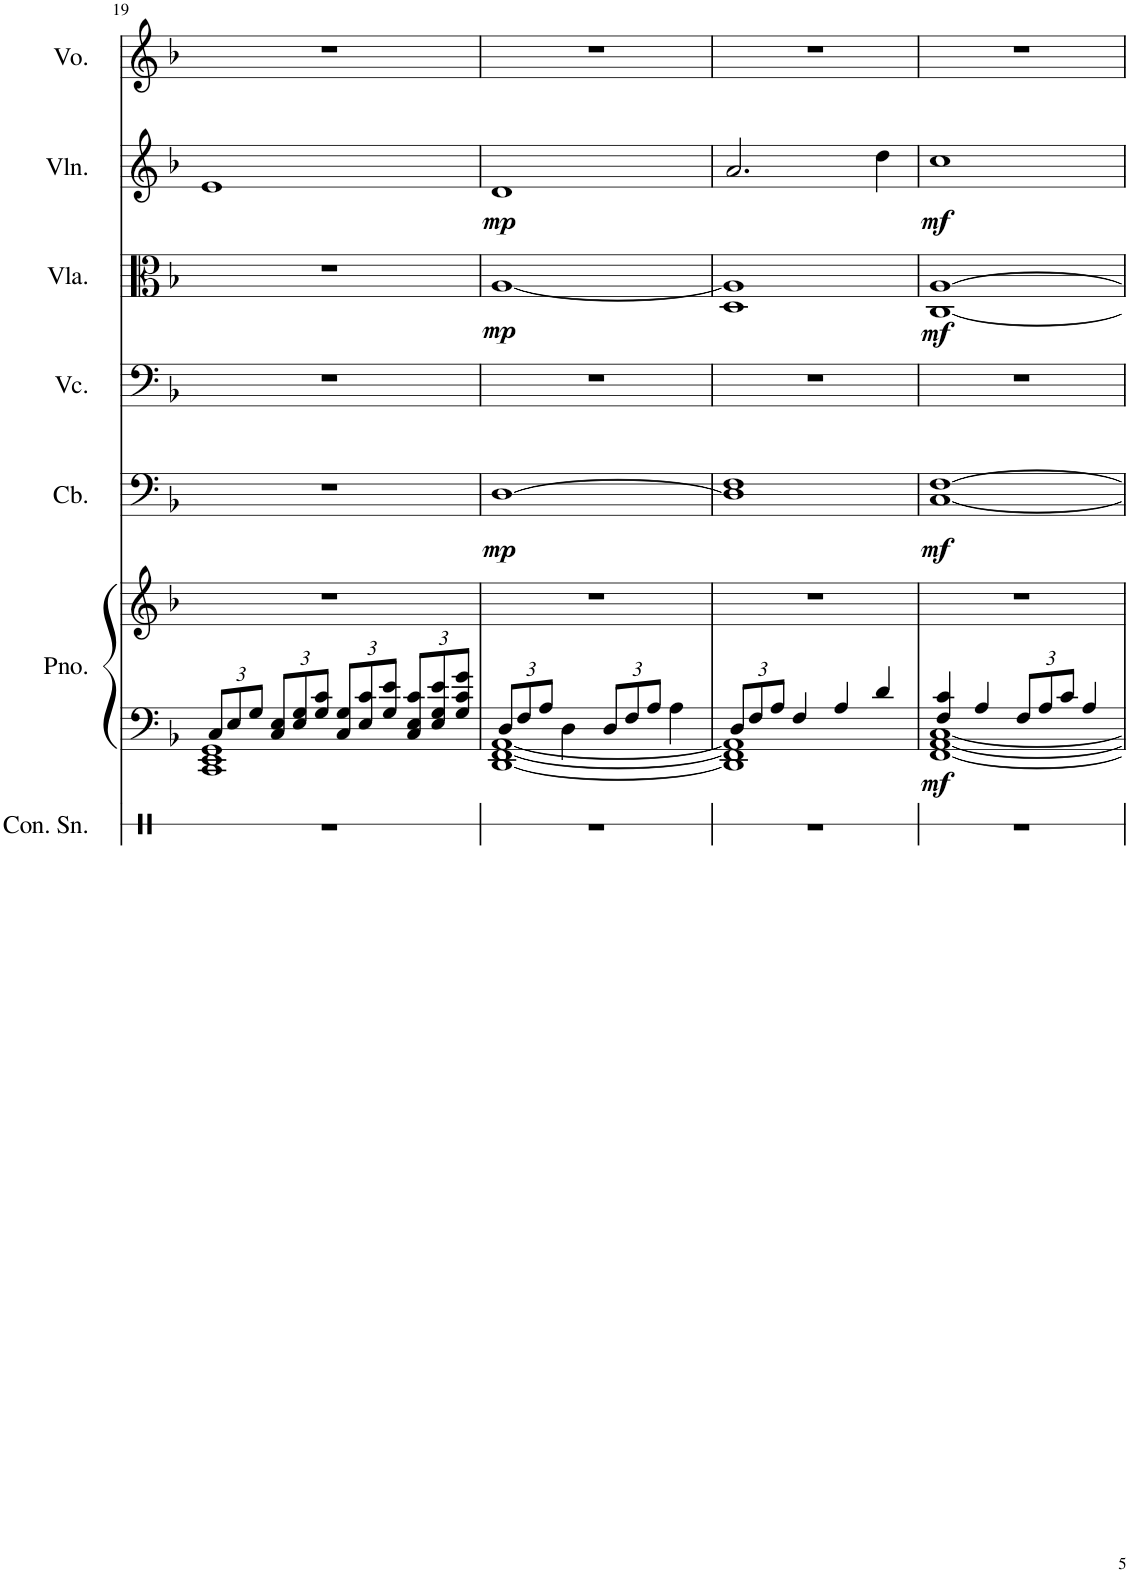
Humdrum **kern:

**kern	**kern	**kern	**dynam	**kern	**dynam	**kern	**kern	**dynam	**kern	**dynam	**kern
*part7	*part6	*part6	*part6	*part5	*part5	*part4	*part3	*part3	*part2	*part2	*part1
*staff8	*staff7	*staff6	*staff6/7	*staff5	*staff5	*staff4	*staff3	*staff3	*staff2	*staff2	*staff1
*I"Concert Snare Drum	*I"Piano	*	*	*I"Contrabass	*	*I"Violoncello	*I"Viola	*	*I"Violin	*	*I"Voice
*I'Con. Sn.	*I'Pno.	*	*	*I'Cb.	*	*I'Vc.	*I'Vla.	*	*I'Vln.	*	*I'Vo.
!!LO:PB:g=z
*clefX	*clefF4	*clefG2	*	*clefF4	*	*clefF4	*clefC3	*	*clefG2	*	*clefG2
*	*	*	*	*Trd7c12	*	*	*	*	*	*	*
*k[]	*k[b-]	*k[b-]	*	*k[b-]	*	*k[b-]	*k[b-]	*	*k[b-]	*	*k[b-]
*M4/4	*M4/4	*M4/4	*	*M4/4	*	*M4/4	*M4/4	*	*M4/4	*	*M4/4
=19	=19	=19	=19	=19	=19	=19	=19	=19	=19	=19	=19
*	*^	*	*	*	*	*	*	*	*	*	*
*	*	*Xbrackettup	*	*	*	*	*	*	*	*	*	*
1r	1CC 1EE 1GG	12C/L	1r	.	1r	.	1r	1r	.	1e	.	1r
.	.	12E/	.	.	.	.	.	.	.	.	.	.
.	.	12G/J	.	.	.	.	.	.	.	.	.	.
.	.	12C/ 12E/L	.	.	.	.	.	.	.	.	.	.
.	.	12E/ 12G/	.	.	.	.	.	.	.	.	.	.
.	.	12G/ 12c/J	.	.	.	.	.	.	.	.	.	.
.	.	12C/ 12G/L	.	.	.	.	.	.	.	.	.	.
.	.	12E/ 12c/	.	.	.	.	.	.	.	.	.	.
.	.	12G/ 12e/J	.	.	.	.	.	.	.	.	.	.
.	.	12C/ 12E/ 12c/L	.	.	.	.	.	.	.	.	.	.
.	.	12E/ 12G/ 12e/	.	.	.	.	.	.	.	.	.	.
.	.	12G/ 12c/ 12g/J	.	.	.	.	.	.	.	.	.	.
=20	=20	=20	=20	=20	=20	=20	=20	=20	=20	=20	=20	=20
!	!	!	!	!	!	!LO:DY:b	!	!	!LO:DY:b	!	!LO:DY:b	!
1r	[<1DD [<1FF [<1AA	12D/L	1r	.	[1D	mp	1r	[1A	mp	1d	mp	1r
.	.	12F/	.	.	.	.	.	.	.	.	.	.
.	.	12A/J	.	.	.	.	.	.	.	.	.	.
.	.	4D\	.	.	.	.	.	.	.	.	.	.
.	.	12D/L	.	.	.	.	.	.	.	.	.	.
.	.	12F/	.	.	.	.	.	.	.	.	.	.
.	.	12A/J	.	.	.	.	.	.	.	.	.	.
.	.	4A\	.	.	.	.	.	.	.	.	.	.
=21	=21	=21	=21	=21	=21	=21	=21	=21	=21	=21	=21	=21
1r	1DD] 1FF] 1AA]	12D/L	1r	.	1D] 1F	.	1r	1D 1A]	.	2.a/	.	1r
.	.	12F/	.	.	.	.	.	.	.	.	.	.
.	.	12A/J	.	.	.	.	.	.	.	.	.	.
.	.	4F/	.	.	.	.	.	.	.	.	.	.
.	.	4A/	.	.	.	.	.	.	.	.	.	.
.	.	4d/	.	.	.	.	.	.	.	4dd\	.	.
=22	=22	=22	=22	=22	=22	=22	=22	=22	=22	=22	=22	=22
!	!	!	!	!LO:DY:b=2	!	!LO:DY:b	!	!	!LO:DY:b	!	!LO:DY:b	!
1r	[<1FF [<1AA [<1C	4F/ 4c/	1r	mf	[1C [1F	mf	1r	[1C [1A	mf	1cc	mf	1r
.	.	4A/	.	.	.	.	.	.	.	.	.	.
.	.	12F/L	.	.	.	.	.	.	.	.	.	.
.	.	12A/	.	.	.	.	.	.	.	.	.	.
.	.	12c/J	.	.	.	.	.	.	.	.	.	.
.	.	4A/	.	.	.	.	.	.	.	.	.	.
*	*v	*v	*	*	*	*	*	*	*	*	*	*
=	=	=	=	=	=	=	=	=	=	=	=
*-	*-	*-	*-	*-	*-	*-	*-	*-	*-	*-	*-
